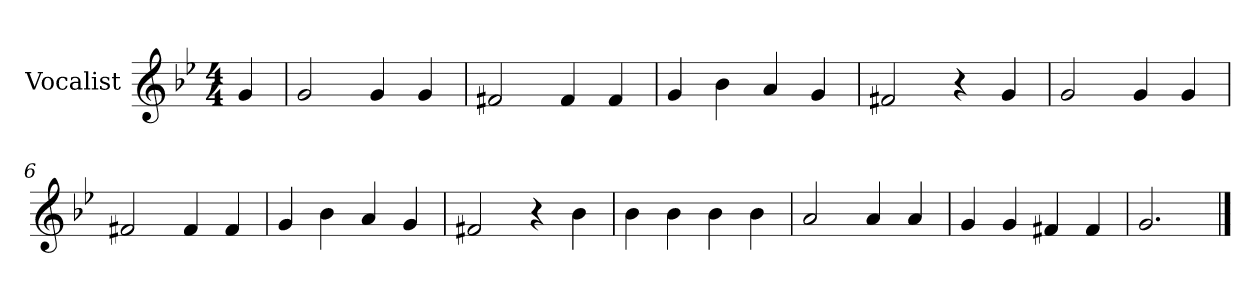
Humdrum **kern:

**kern
*part1
*staff1
*I"Vocalist
*k[b-e-]
*g:
*M4/4
=
4g
=1
2g
4g
4g
=2
2f#X
4f#
4f#
=3
4g
4b-
4a
4g
=4
2f#X
4r
4g
=5
2g
4g
4g
=6
2f#X
4f#
4f#
=7
4g
4b-
4a
4g
=8
2f#X
4r
4b-
=9
4b-
4b-
4b-
4b-
=10
2a
4a
4a
=11
4g
4g
4f#X
4f#
=12
2.g
==
*-
